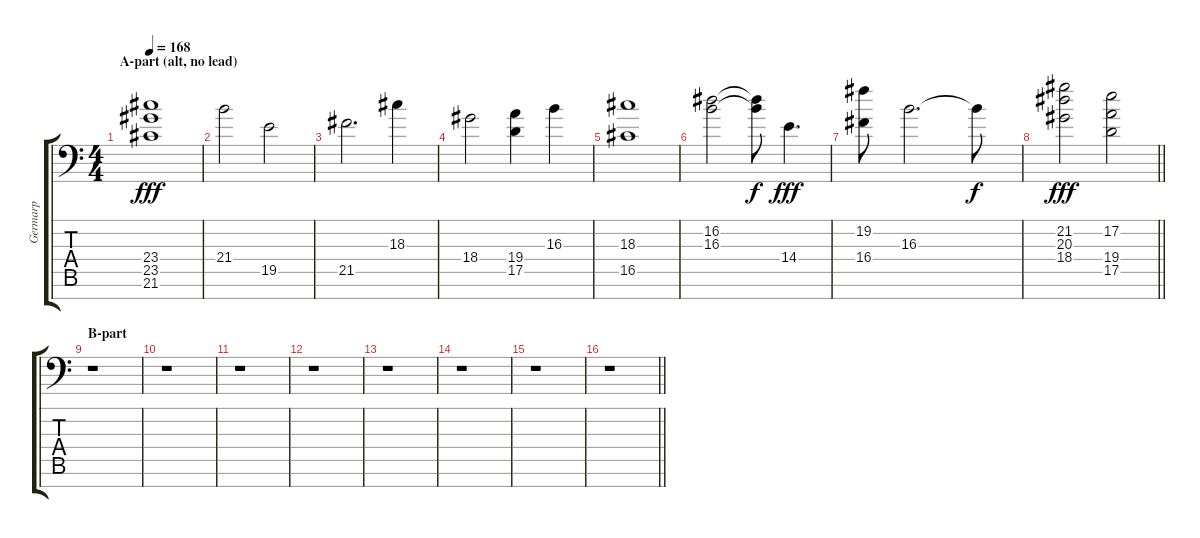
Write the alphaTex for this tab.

\track ("Germarp" "Germarp") {instrument lead2sawtooth}
\staff {score tabs}
\tuning (C6 B3 G3 D3 A2 E2 C-1) {hide}
\ts (4 4)
\section ("" "A-part (alt, no lead)")
\tempo 168
\clef f4
\ks c
(23.4 23.5 21.6).1{dy fff} |
21.4.2 19.5.2 |
21.5.2{d} 18.3.4 |
18.4.2 (19.4 17.5).4 16.3.4 |
(18.3 16.5).1 |
(16.2 16.3).2 (16.2{t} 16.3{t}).8{dy f} 14.4.4{d dy fff} |
(19.2 16.4).8 16.3.2{d} 16.3{t}.8{dy f} |
\barLineRight lightlight
(21.2 20.3 18.4).2{dy fff} (17.2 19.4 17.5).2 |
\section ("" "B-part")
r.1 |
r.1 |
r.1 |
r.1 |
r.1 |
r.1 |
r.1 |
\barLineRight lightlight
r.1
